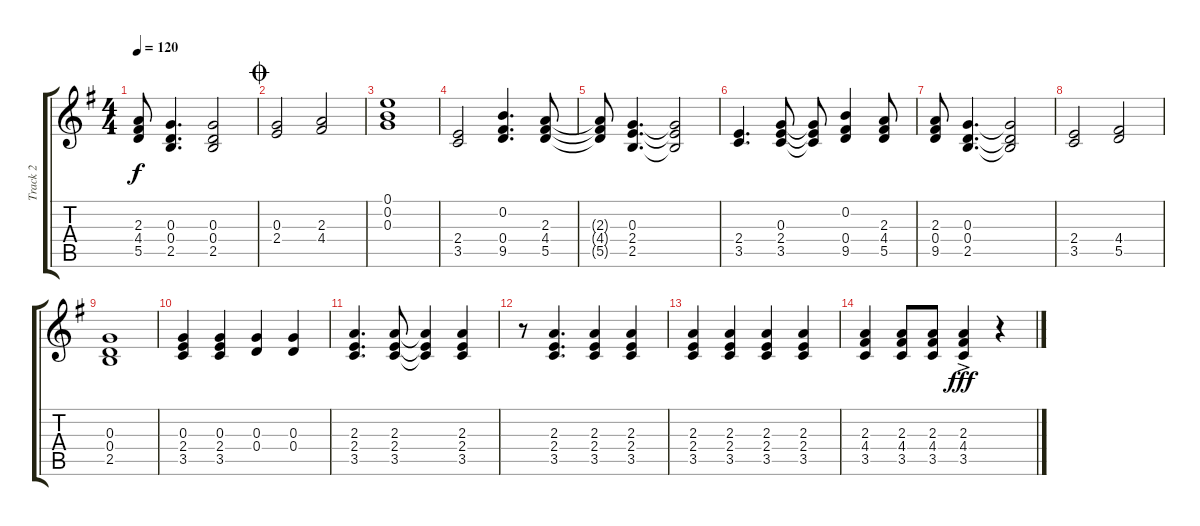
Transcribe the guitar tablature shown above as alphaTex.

\track ("Track 2" "Track 2") {instrument acousticguitarsteel}
\staff {score tabs}
\tuning (E4 B3 G3 D3 A2 E2) {hide}
\ts (4 4)
\tempo 120
\clef g2
\ks g
(2.3{t} 4.4{t} 5.5{t}).8{dy f} (0.3 0.4 2.5).4{d} (0.3 0.4 2.5).2 |
\jump coda
(0.3 2.4).2 (2.3 4.4).2 |
(0.1 0.2 0.3).1 |
(2.4 3.5).2 (0.2 0.4 9.5).4{d} (2.3 4.4 5.5).8 |
(2.3{t} 4.4{t} 5.5{t}).8 (0.3 2.4 2.5).4{d} (0.3{t} 2.4{t} 2.5{t}).2 |
(2.4 3.5).4{d} (0.3 2.4 3.5).8 (0.3{t} 2.4{t} 3.5{t}).8 (0.2 0.4 9.5).4 (2.3 4.4 5.5).8 |
(2.3 0.4 9.5).8 (0.3 0.4 2.5).4{d} (0.3{t} 0.4{t} 2.5{t}).2 |
(2.4 3.5).2 (4.4 5.5).2 |
(0.3 0.4 2.5).1 |
(0.3 2.4 3.5).4 (0.3 2.4 3.5).4 (0.3 0.4).4 (0.3 0.4).4 |
(2.3 2.4 3.5).4{d} (2.3 2.4 3.5).8 (2.3{t} 2.4{t} 3.5{t}).4 (2.3 2.4 3.5).4 |
r.8 (2.3 2.4 3.5).4{d} (2.3 2.4 3.5).4 (2.3 2.4 3.5).4 |
(2.3 2.4 3.5).4 (2.3 2.4 3.5).4 (2.3 2.4 3.5).4 (2.3 2.4 3.5).4 |
(2.3 4.4 3.5).4 (2.3 4.4 3.5).8 (2.3 4.4 3.5).8 (2.3 4.4{ac} 3.5).4{dy fff} r.4
